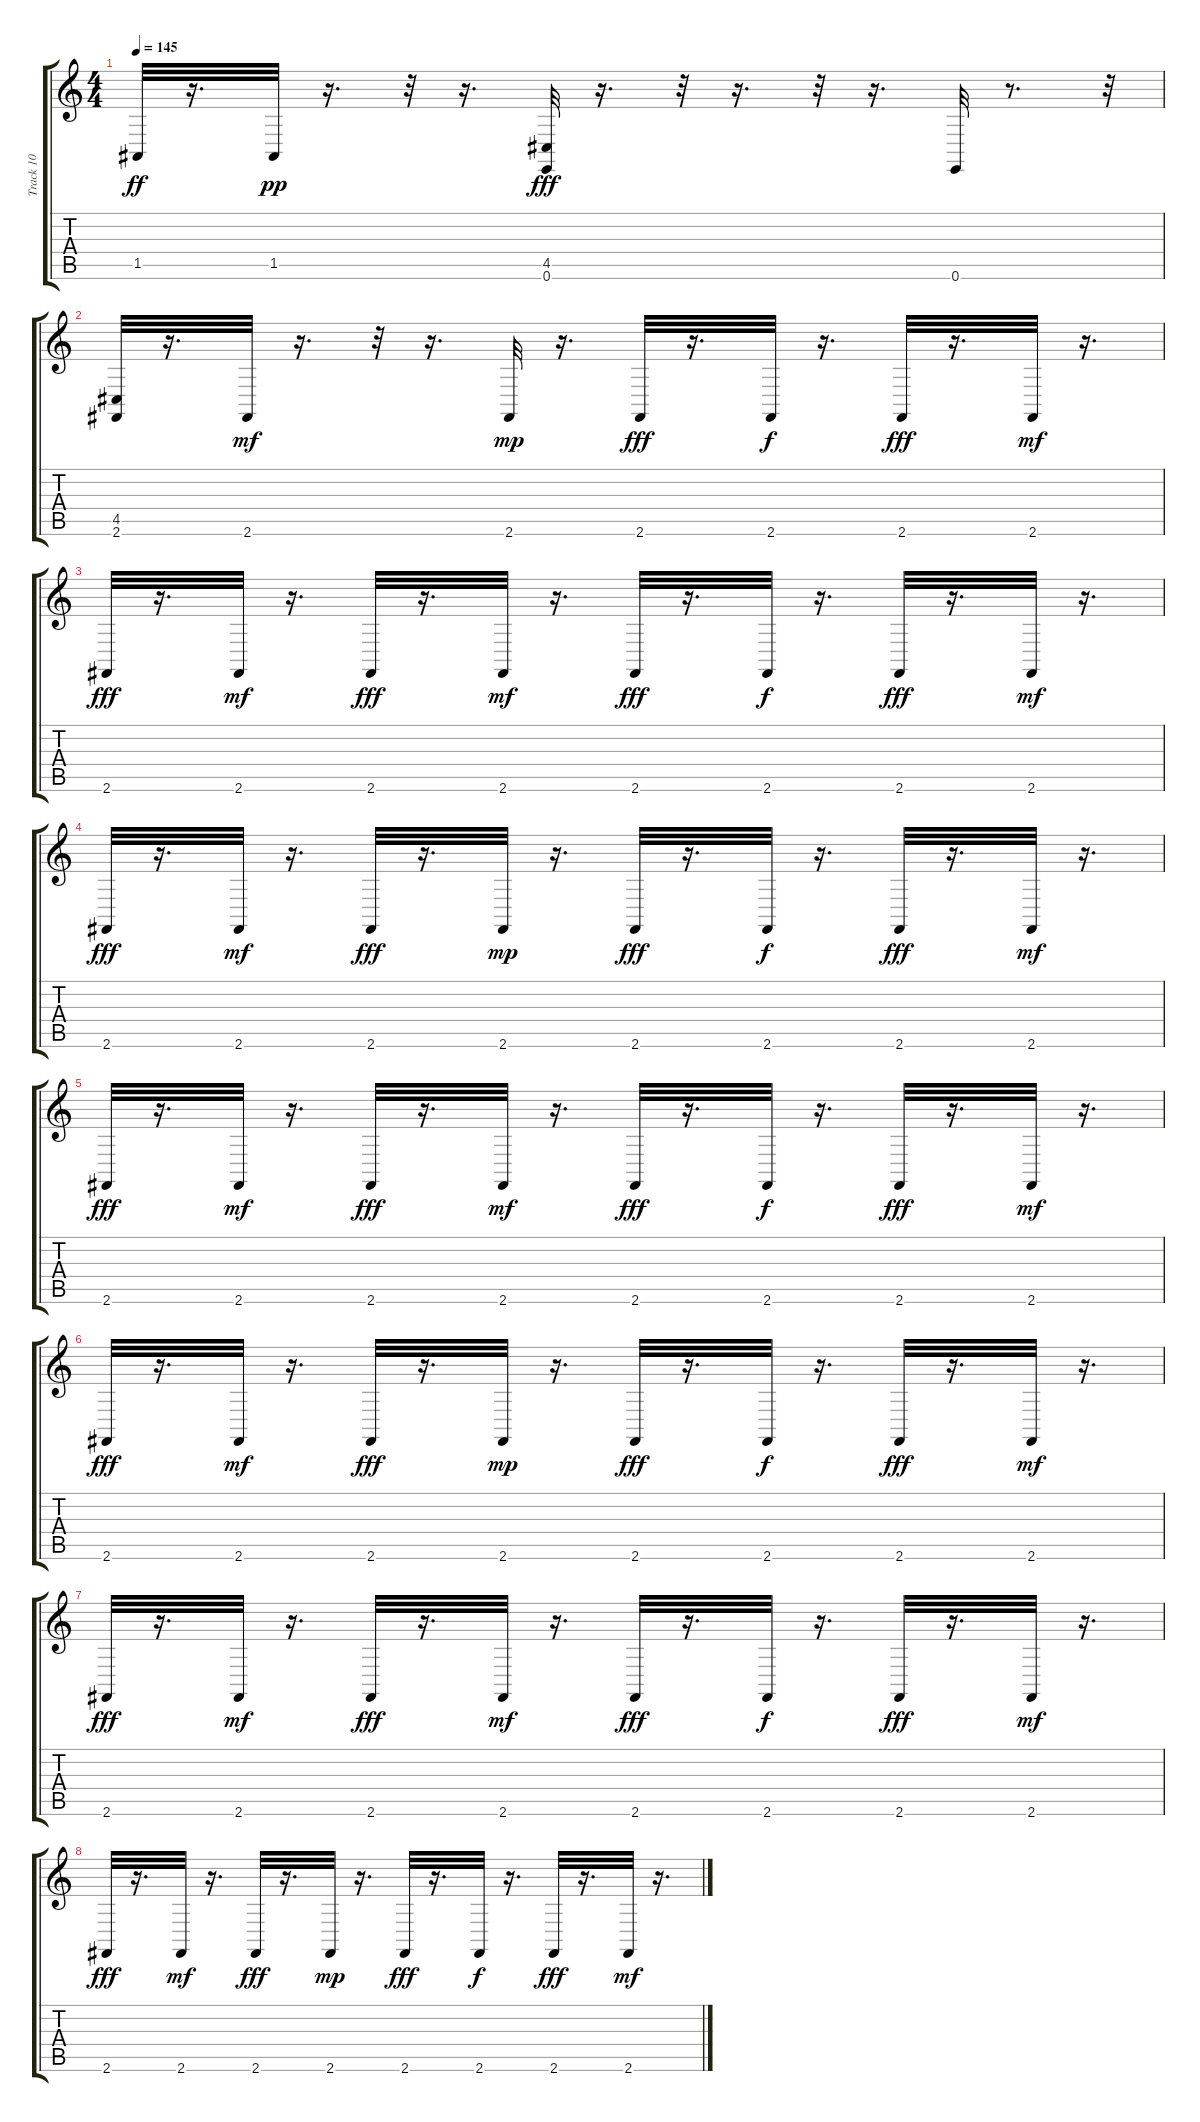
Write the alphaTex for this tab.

\track ("Track 10" "Track 10") {instrument acousticgrandpiano}
\staff {score tabs}
\tuning (E4 B3 G3 D3 A2 E2) {hide}
\ts (4 4)
\tempo 145
\clef g2
\ks c
1.5.32{dy ff} r.16{d} 1.5.32{dy pp} r.16{d} r.32 r.16{d} (4.5 0.6).32{dy fff} r.16{d} r.32 r.16{d} r.32 r.16{d} 0.6.32 r.8{d} r.32 |
(4.5 2.6).32 r.16{d} 2.6.32{dy mf} r.16{d} r.32 r.16{d} 2.6.32{dy mp} r.16{d} 2.6.32{dy fff} r.16{d} 2.6.32{dy f} r.16{d} 2.6.32{dy fff} r.16{d} 2.6.32{dy mf} r.16{d} |
2.6.32{dy fff} r.16{d} 2.6.32{dy mf} r.16{d} 2.6.32{dy fff} r.16{d} 2.6.32{dy mf} r.16{d} 2.6.32{dy fff} r.16{d} 2.6.32{dy f} r.16{d} 2.6.32{dy fff} r.16{d} 2.6.32{dy mf} r.16{d} |
2.6.32{dy fff} r.16{d} 2.6.32{dy mf} r.16{d} 2.6.32{dy fff} r.16{d} 2.6.32{dy mp} r.16{d} 2.6.32{dy fff} r.16{d} 2.6.32{dy f} r.16{d} 2.6.32{dy fff} r.16{d} 2.6.32{dy mf} r.16{d} |
2.6.32{dy fff} r.16{d} 2.6.32{dy mf} r.16{d} 2.6.32{dy fff} r.16{d} 2.6.32{dy mf} r.16{d} 2.6.32{dy fff} r.16{d} 2.6.32{dy f} r.16{d} 2.6.32{dy fff} r.16{d} 2.6.32{dy mf} r.16{d} |
2.6.32{dy fff} r.16{d} 2.6.32{dy mf} r.16{d} 2.6.32{dy fff} r.16{d} 2.6.32{dy mp} r.16{d} 2.6.32{dy fff} r.16{d} 2.6.32{dy f} r.16{d} 2.6.32{dy fff} r.16{d} 2.6.32{dy mf} r.16{d} |
2.6.32{dy fff} r.16{d} 2.6.32{dy mf} r.16{d} 2.6.32{dy fff} r.16{d} 2.6.32{dy mf} r.16{d} 2.6.32{dy fff} r.16{d} 2.6.32{dy f} r.16{d} 2.6.32{dy fff} r.16{d} 2.6.32{dy mf} r.16{d} |
2.6.32{dy fff} r.16{d} 2.6.32{dy mf} r.16{d} 2.6.32{dy fff} r.16{d} 2.6.32{dy mp} r.16{d} 2.6.32{dy fff} r.16{d} 2.6.32{dy f} r.16{d} 2.6.32{dy fff} r.16{d} 2.6.32{dy mf} r.16{d}
